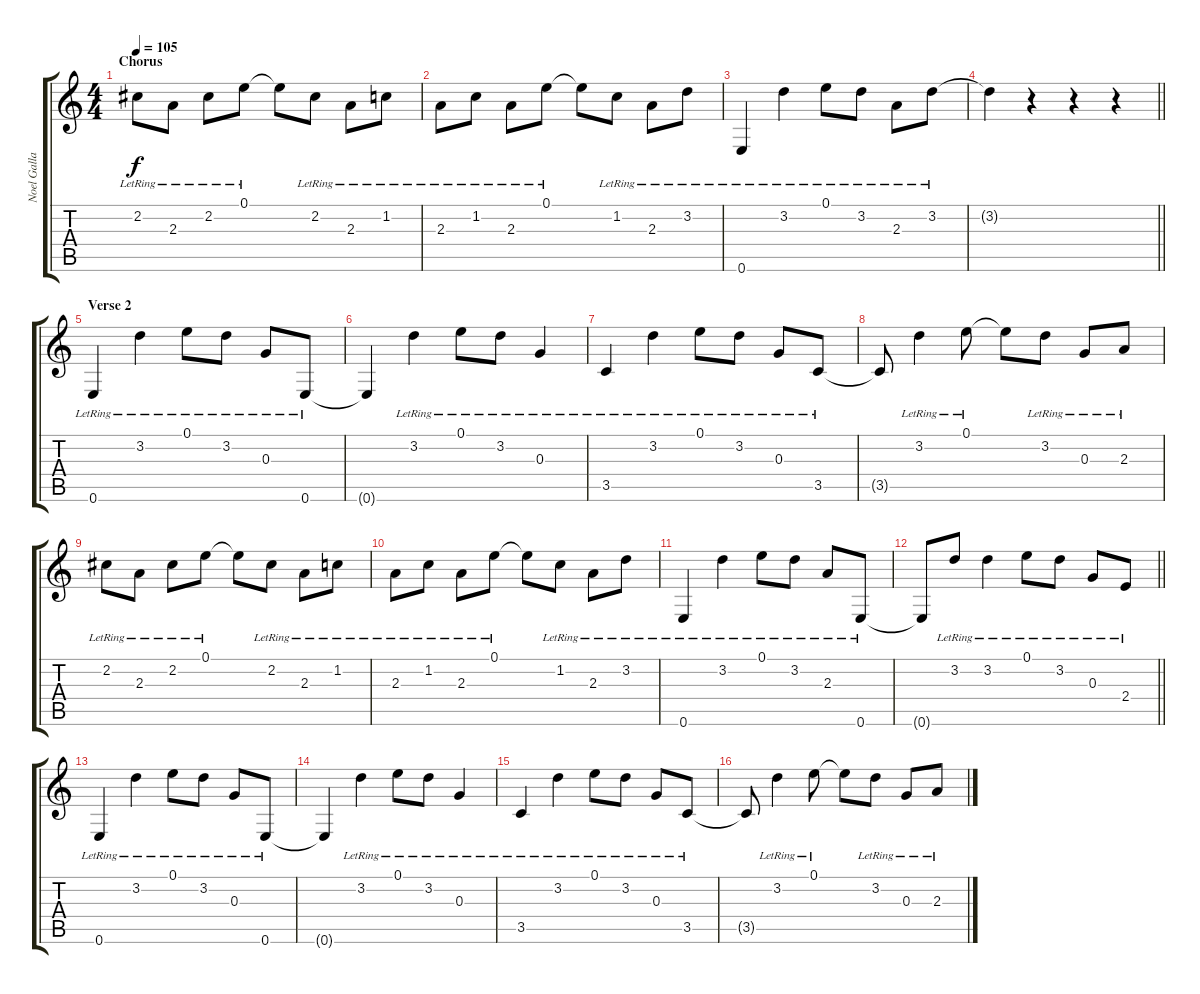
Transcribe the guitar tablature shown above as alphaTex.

\track ("Noel Gallagher" "Noel Galla") {instrument electricguitarjazz}
\staff {score tabs}
\tuning (E4 B3 G3 D3 A2 E2) {hide}
\ts (4 4)
\section ("" "Chorus")
\tempo 105
\clef g2
\ks c
2.2{lr}.8{dy f} 2.3{lr}.8 2.2{lr}.8 0.1{lr}.8 0.1{t}.8 2.2{lr}.8 2.3{lr}.8 1.2{lr}.8 |
2.3{lr}.8 1.2{lr}.8 2.3{lr}.8 0.1{lr}.8 0.1{t}.8 1.2{lr}.8 2.3{lr}.8 3.2{lr}.8 |
0.6{lr}.4 3.2{lr}.4 0.1{lr}.8 3.2{lr}.8 2.3{lr}.8 3.2{lr}.8 |
\barLineRight lightlight
3.2{t}.4 r.4 r.4 r.4 |
\section ("" "Verse 2")
0.6{lr}.4 3.2{lr}.4 0.1{lr}.8 3.2{lr}.8 0.3{lr}.8 0.6{lr}.8 |
0.6{t}.4 3.2{lr}.4 0.1{lr}.8 3.2{lr}.8 0.3{lr}.4 |
3.5{lr}.4 3.2{lr}.4 0.1{lr}.8 3.2{lr}.8 0.3{lr}.8 3.5{lr}.8 |
3.5{t}.8 3.2{lr}.4 0.1{lr}.8 0.1{t}.8 3.2{lr}.8 0.3{lr}.8 2.3{lr}.8 |
2.2{lr}.8 2.3{lr}.8 2.2{lr}.8 0.1{lr}.8 0.1{t}.8 2.2{lr}.8 2.3{lr}.8 1.2{lr}.8 |
2.3{lr}.8 1.2{lr}.8 2.3{lr}.8 0.1{lr}.8 0.1{t}.8 1.2{lr}.8 2.3{lr}.8 3.2{lr}.8 |
0.6{lr}.4 3.2{lr}.4 0.1{lr}.8 3.2{lr}.8 2.3{lr}.8 0.6{lr}.8 |
\barLineRight lightlight
0.6{t}.8 3.2{lr}.8 3.2{lr}.4 0.1{lr}.8 3.2{lr}.8 0.3{lr}.8 2.4{lr}.8 |
0.6{lr}.4 3.2{lr}.4 0.1{lr}.8 3.2{lr}.8 0.3{lr}.8 0.6{lr}.8 |
0.6{t}.4 3.2{lr}.4 0.1{lr}.8 3.2{lr}.8 0.3{lr}.4 |
3.5{lr}.4 3.2{lr}.4 0.1{lr}.8 3.2{lr}.8 0.3{lr}.8 3.5{lr}.8 |
3.5{t}.8 3.2{lr}.4 0.1{lr}.8 0.1{t}.8 3.2{lr}.8 0.3{lr}.8 2.3{lr}.8
